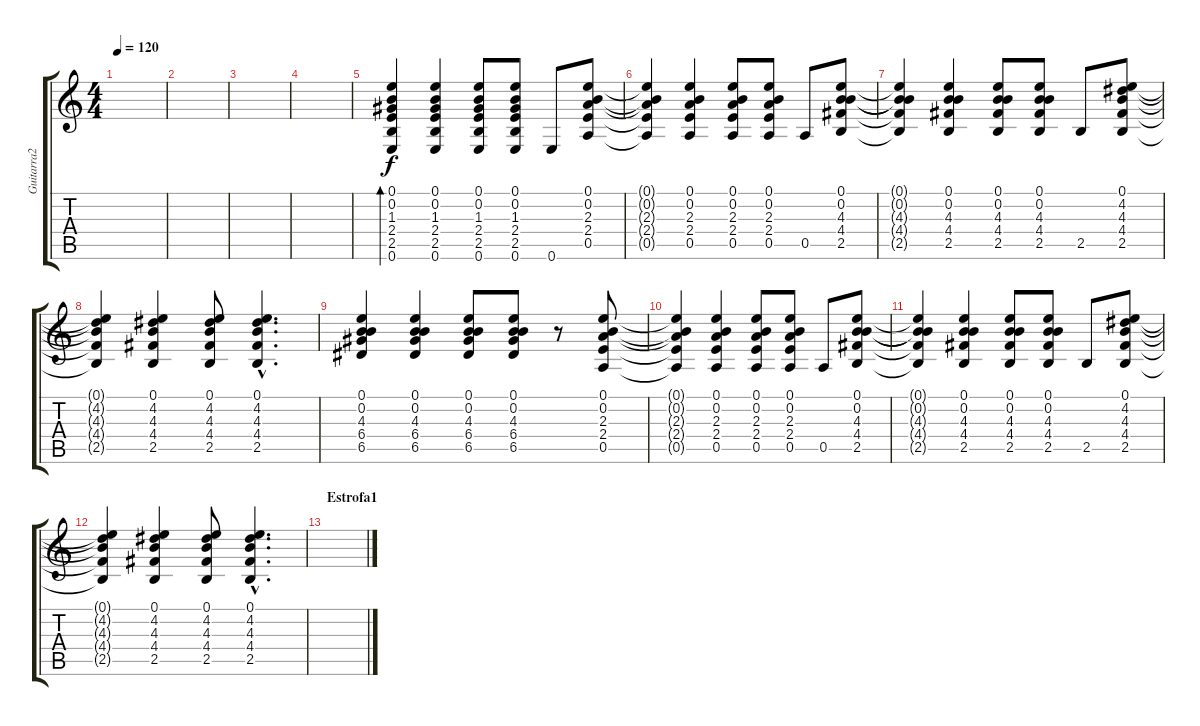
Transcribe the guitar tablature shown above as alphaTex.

\track ("Guitarra2" "Guitarra2") {instrument acousticguitarnylon}
\staff {score tabs}
\tuning (E4 B3 G3 D3 A2 E2) {hide}
\ts (4 4)
\tempo 120
\clef g2
\ks c
|
|
|
|
(0.1 0.2 1.3 2.4 2.5 0.6).4{bd 120} (0.1 0.2 1.3 2.4 2.5 0.6).4 (0.1 0.2 1.3 2.4 2.5 0.6).8 (0.1 0.2 1.3 2.4 2.5 0.6).8 0.6.8 (0.1 0.2 2.3 2.4 0.5).8 |
(0.1{t} 0.2{t} 2.3{t} 2.4{t} 0.5{t}).4 (0.1 0.2 2.3 2.4 0.5).4 (0.1 0.2 2.3 2.4 0.5).8 (0.1 0.2 2.3 2.4 0.5).8 0.5.8 (0.1 0.2 4.3 4.4 2.5).8 |
(0.1{t} 0.2{t} 4.3{t} 4.4{t} 2.5{t}).4 (0.1 0.2 4.3 4.4 2.5).4 (0.1 0.2 4.3 4.4 2.5).8 (0.1 0.2 4.3 4.4 2.5).8 2.5.8 (0.1 4.2 4.3 4.4 2.5).8 |
(0.1{t} 4.2{t} 4.3{t} 4.4{t} 2.5{t}).4 (0.1 4.2 4.3 4.4 2.5).4 (0.1 4.2 4.3 4.4 2.5).8 (0.1{hac} 4.2{hac} 4.3{hac} 4.4{hac} 2.5{hac}).4{d} |
(0.1 0.2 4.3 6.4 6.5).4 (0.1 0.2 4.3 6.4 6.5).4 (0.1 0.2 4.3 6.4 6.5).8 (0.1 0.2 4.3 6.4 6.5).8 r.8 (0.1 0.2 2.3 2.4 0.5).8 |
(0.1{t} 0.2{t} 2.3{t} 2.4{t} 0.5{t}).4 (0.1 0.2 2.3 2.4 0.5).4 (0.1 0.2 2.3 2.4 0.5).8 (0.1 0.2 2.3 2.4 0.5).8 0.5.8 (0.1 0.2 4.3 4.4 2.5).8 |
(0.1{t} 0.2{t} 4.3{t} 4.4{t} 2.5{t}).4 (0.1 0.2 4.3 4.4 2.5).4 (0.1 0.2 4.3 4.4 2.5).8 (0.1 0.2 4.3 4.4 2.5).8 2.5.8 (0.1 4.2 4.3 4.4 2.5).8 |
(0.1{t} 4.2{t} 4.3{t} 4.4{t} 2.5{t}).4 (0.1 4.2 4.3 4.4 2.5).4 (0.1 4.2 4.3 4.4 2.5).8 (0.1{hac} 4.2{hac} 4.3{hac} 4.4{hac} 2.5{hac}).4{d} |
\section ("" "Estrofa1")
